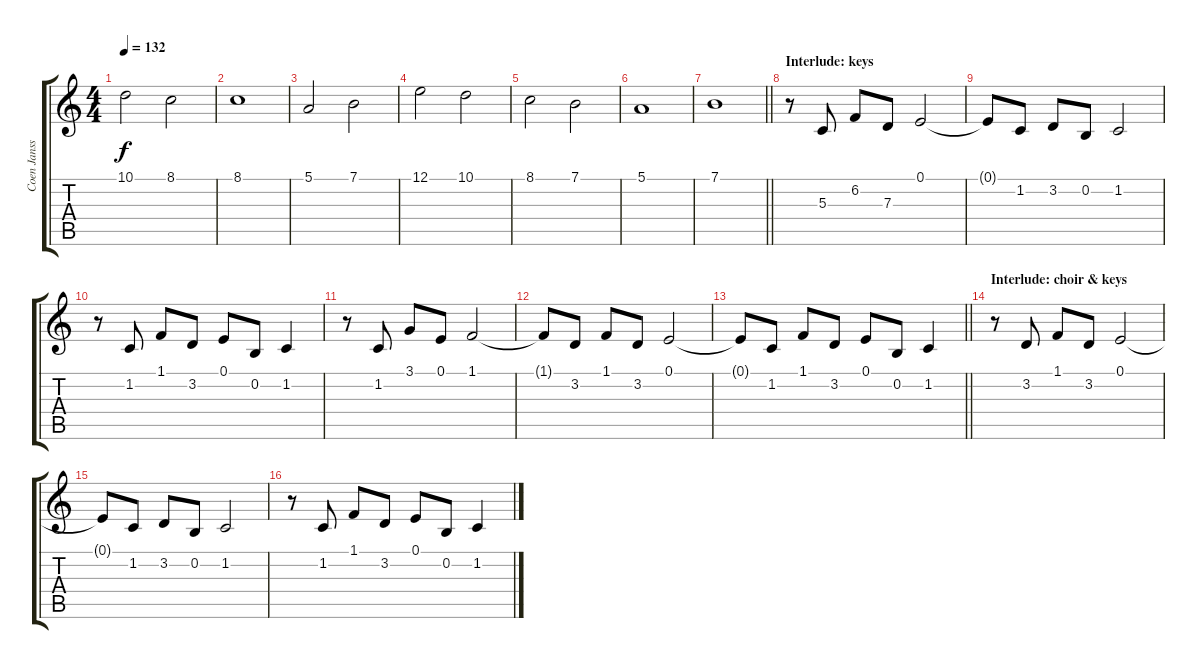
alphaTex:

\track ("Coen Janssen" "Coen Janss") {instrument stringensemble1}
\staff {score tabs}
\tuning (E4 B3 G3 D3 A2 E2) {hide}
\ts (4 4)
\tempo 132
\clef g2
\ks c
10.1.2{dy f} 8.1.2 |
8.1.1 |
5.1.2 7.1.2 |
12.1.2 10.1.2 |
8.1.2 7.1.2 |
5.1.1 |
\barLineRight lightlight
7.1.1 |
\section ("" "Interlude: keys")
r.8{volume 11 balance 12} 5.3.8 6.2.8 7.3.8 0.1.2 |
0.1{t}.8 1.2.8 3.2.8 0.2.8 1.2.2 |
r.8 1.2.8 1.1.8 3.2.8 0.1.8 0.2.8 1.2.4 |
r.8 1.2.8 3.1.8 0.1.8 1.1.2 |
1.1{t}.8 3.2.8 1.1.8 3.2.8 0.1.2 |
\barLineRight lightlight
0.1{t}.8 1.2.8 1.1.8 3.2.8 0.1.8 0.2.8 1.2.4 |
\section ("" "Interlude: choir & keys")
r.8{balance 12} 3.2.8 1.1.8 3.2.8 0.1.2 |
0.1{t}.8 1.2.8 3.2.8 0.2.8 1.2.2 |
r.8 1.2.8 1.1.8 3.2.8 0.1.8 0.2.8 1.2.4
